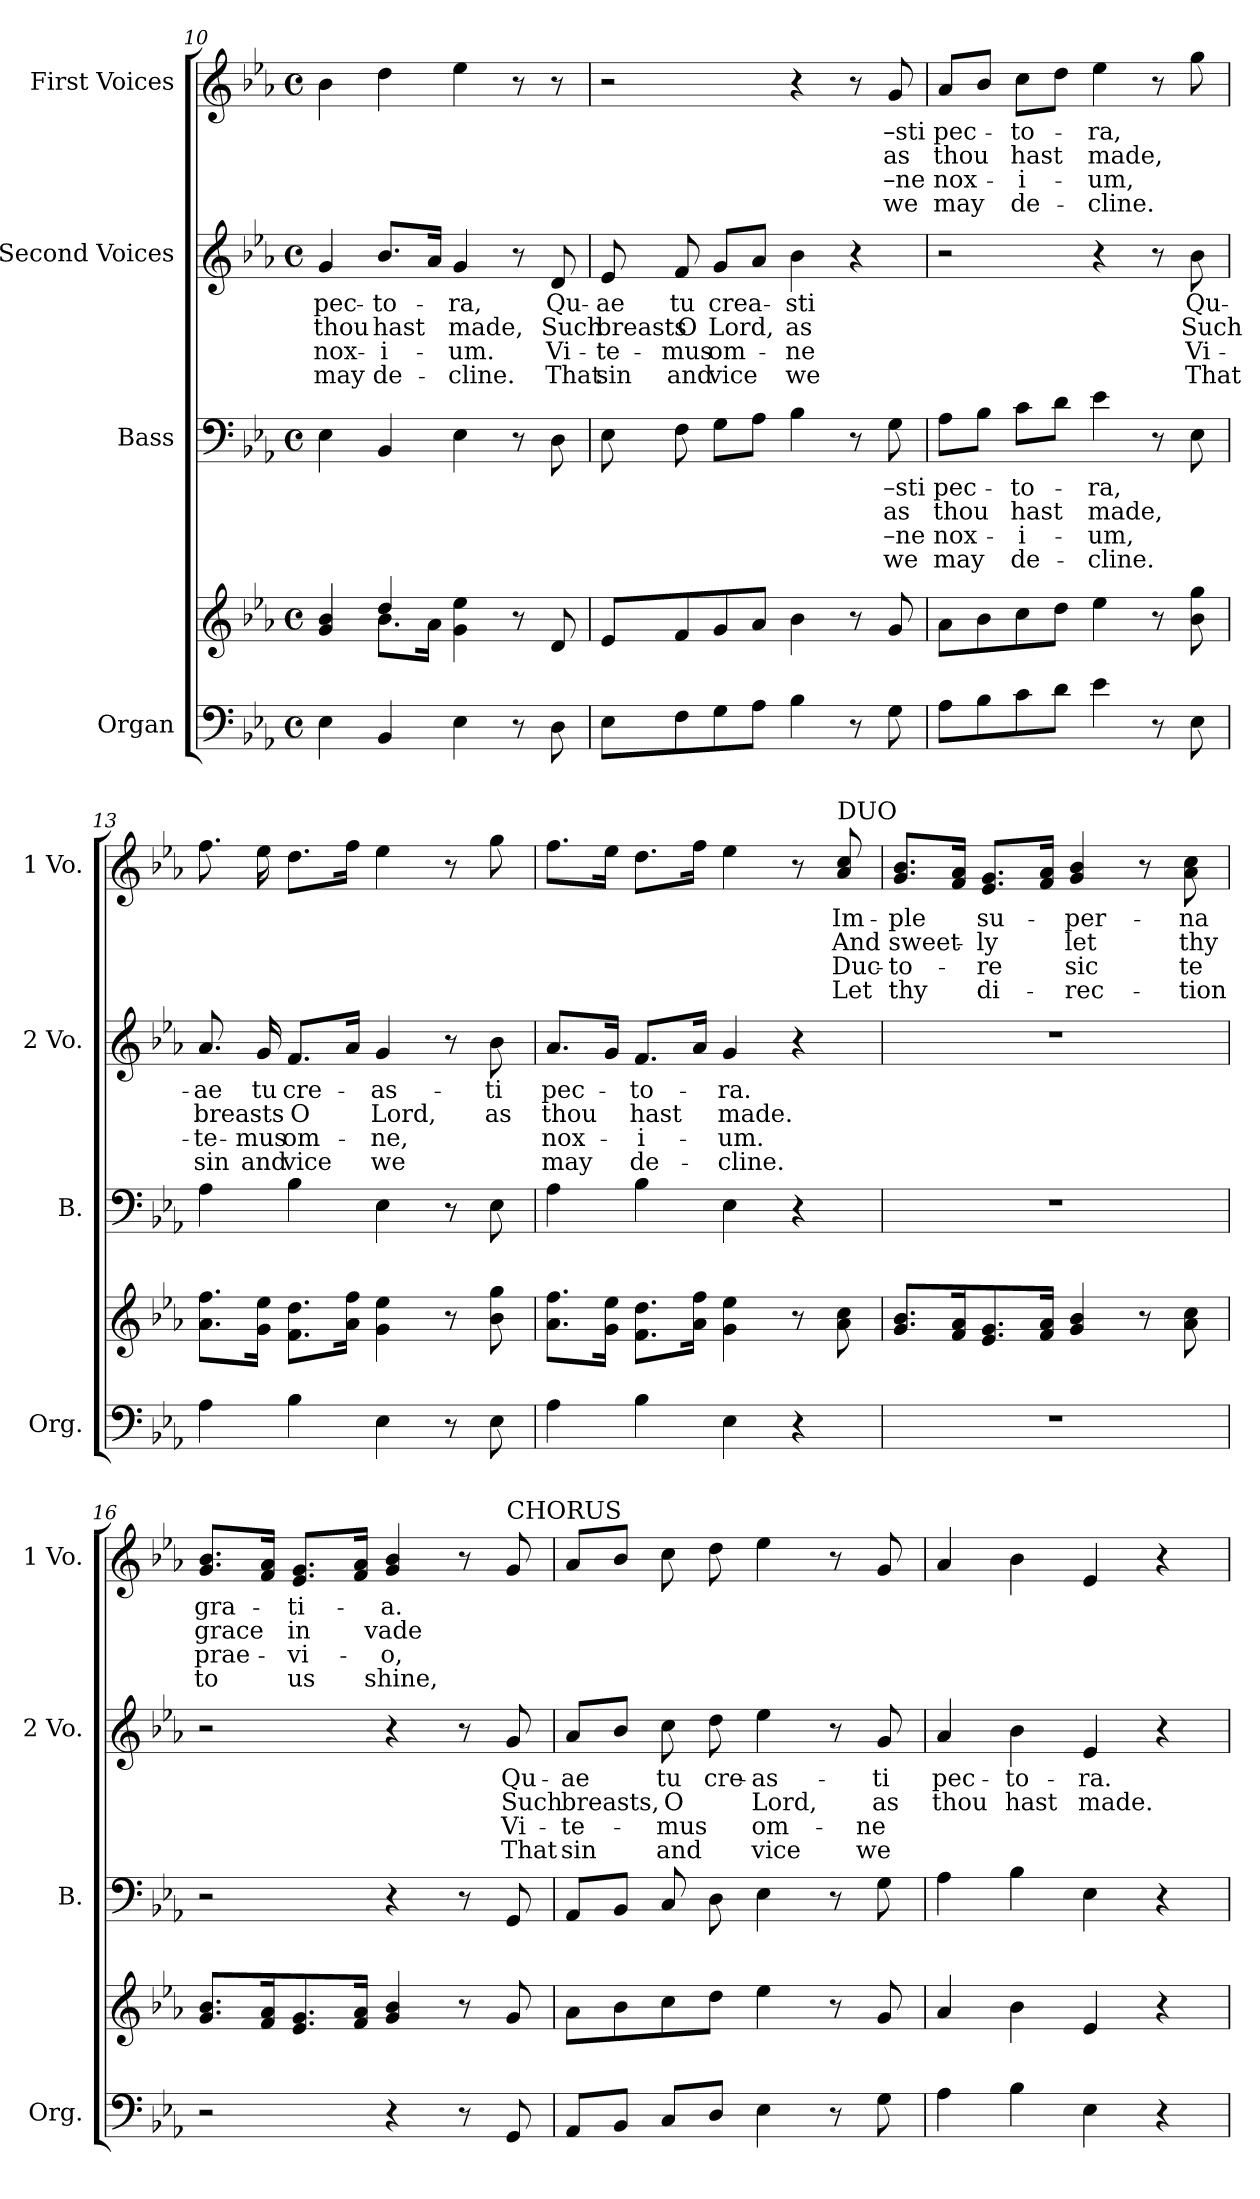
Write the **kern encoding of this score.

**kern	**kern	**kern	**text	**text	**text	**text	**kern	**text	**text	**text	**text	**kern	**text	**text	**text	**text
*part4	*part4	*part3	*part3	*part3	*part3	*part3	*part2	*part2	*part2	*part2	*part2	*part1	*part1	*part1	*part1	*part1
*staff5	*staff4	*staff3	*staff3	*staff3	*staff3	*staff3	*staff2	*staff2	*staff2	*staff2	*staff2	*staff1	*staff1	*staff1	*staff1	*staff1
*I"Organ	*	*I"Bass	*	*	*	*	*I"Second Voices	*	*	*	*	*I"First Voices	*	*	*	*
*I'Org.	*	*I'B.	*	*	*	*	*I'2 Vo.	*	*	*	*	*I'1 Vo.	*	*	*	*
!!LO:PB:g=z
*clefF4	*clefG2	*clefF4	*	*	*	*	*clefG2	*	*	*	*	*clefG2	*	*	*	*
*k[b-e-a-]	*k[b-e-a-]	*k[b-e-a-]	*	*	*	*	*k[b-e-a-]	*	*	*	*	*k[b-e-a-]	*	*	*	*
*M4/4	*M4/4	*M4/4	*	*	*	*	*M4/4	*	*	*	*	*M4/4	*	*	*	*
*met(c)	*met(c)	*met(c)	*	*	*	*	*met(c)	*	*	*	*	*met(c)	*	*	*	*
=10	=10	=10	=10	=10	=10	=10	=10	=10	=10	=10	=10	=10	=10	=10	=10	=10
*	*^	*	*	*	*	*	*	*	*	*	*	*	*	*	*	*
!	!	!	!	!	!	!	!	!	!LO:LY:b	!LO:LY:b	!LO:LY:b	!LO:LY:b	!	!	!	!	!
4E-\	4g/ 4b-/	4ryy	4E-\	.	.	.	.	4g/	pec-	thou	nox-	may	4b-\	.	.	.	.
!	!	!	!	!	!	!	!	!	!LO:LY:b	!LO:LY:b	!LO:LY:b	!LO:LY:b	!	!	!	!	!
4BB-/	4dd/	8.b-\L	4BB-/	.	.	.	.	8.b-/L	-to-	hast	-i-	de-	4dd\	.	.	.	.
.	.	16a-\Jk	.	.	.	.	.	16a-/Jk	.	.	.	.	.	.	.	.	.
!	!	!	!	!	!	!	!	!	!LO:LY:b	!LO:LY:b	!LO:LY:b	!LO:LY:b	!	!	!	!	!
4E-\	4g\ 4ee-\	2ryy	4E-\	.	.	.	.	4g/	-ra,	made,	-um.	-cline.	4ee-\	.	.	.	.
8r	8r	.	8r	.	.	.	.	8r	.	.	.	.	8r	.	.	.	.
!	!	!	!	!	!	!	!	!	!LO:LY:b	!LO:LY:b	!LO:LY:b	!LO:LY:b	!	!	!	!	!
8D\	8d/	.	8D\	.	.	.	.	8d/	Qu-	Such	Vi-	That	8r	.	.	.	.
*	*v	*v	*	*	*	*	*	*	*	*	*	*	*	*	*	*	*
=11	=11	=11	=11	=11	=11	=11	=11	=11	=11	=11	=11	=11	=11	=11	=11	=11
!	!	!	!	!	!	!	!	!LO:LY:b	!LO:LY:b	!LO:LY:b	!LO:LY:b	!	!	!	!	!
8E-\L	8e-/L	8E-\	.	.	.	.	8e-/	-ae	breasts	-te-	sin	2r	.	.	.	.
!	!	!	!	!	!	!	!	!LO:LY:b	!LO:LY:b	!LO:LY:b	!LO:LY:b	!	!	!	!	!
8F\	8f/	8F\	.	.	.	.	8f/	tu	O	-mus	and	.	.	.	.	.
!	!	!	!	!	!	!	!	!LO:LY:b	!LO:LY:b	!LO:LY:b	!LO:LY:b	!	!	!	!	!
8G\	8g/	8G\L	.	.	.	.	8g/L	crea-	Lord,	om-	vice	.	.	.	.	.
8A-\J	8a-/J	8A-\J	.	.	.	.	8a-/J	.	.	.	.	.	.	.	.	.
!	!	!	!	!	!	!	!	!LO:LY:b	!LO:LY:b	!LO:LY:b	!LO:LY:b	!	!	!	!	!
4B-\	4b-\	4B-\	.	.	.	.	4b-\	-sti	as	-ne	we	4r	.	.	.	.
8r	8r	8r	.	.	.	.	4r	.	.	.	.	8r	.	.	.	.
!	!	!	!LO:LY:b	!LO:LY:b	!LO:LY:b	!LO:LY:b	!	!	!	!	!	!	!LO:LY:b	!LO:LY:b	!LO:LY:b	!LO:LY:b
8G\	8g/	8G\	–sti	as	–ne	we	.	.	.	.	.	8g/	–sti	as	–ne	we
=12	=12	=12	=12	=12	=12	=12	=12	=12	=12	=12	=12	=12	=12	=12	=12	=12
!	!	!	!LO:LY:b	!LO:LY:b	!LO:LY:b	!LO:LY:b	!	!	!	!	!	!	!LO:LY:b	!LO:LY:b	!LO:LY:b	!LO:LY:b
8A-\L	8a-\L	8A-\L	pec-	thou	nox-	may	2r	.	.	.	.	8a-/L	pec-	thou	nox-	may
8B-\	8b-\	8B-\J	.	.	.	.	.	.	.	.	.	8b-/J	.	.	.	.
!	!	!	!LO:LY:b	!LO:LY:b	!LO:LY:b	!LO:LY:b	!	!	!	!	!	!	!LO:LY:b	!LO:LY:b	!LO:LY:b	!LO:LY:b
8c\	8cc\	8c\L	-to-	hast	-i-	de-	.	.	.	.	.	8cc\L	-to-	hast	-i-	de-
8d\J	8dd\J	8d\J	.	.	.	.	.	.	.	.	.	8dd\J	.	.	.	.
!	!	!	!LO:LY:b	!LO:LY:b	!LO:LY:b	!LO:LY:b	!	!	!	!	!	!	!LO:LY:b	!LO:LY:b	!LO:LY:b	!LO:LY:b
4e-\	4ee-\	4e-\	-ra,	made,	-um,	-cline.	4r	.	.	.	.	4ee-\	-ra,	made,	-um,	-cline.
8r	8r	8r	.	.	.	.	8r	.	.	.	.	8r	.	.	.	.
!	!	!	!	!	!	!	!	!LO:LY:b	!LO:LY:b	!LO:LY:b	!LO:LY:b	!	!	!	!	!
8E-\	8b-\ 8gg\	8E-\	.	.	.	.	8b-\	Qu-	Such	Vi-	That	8gg\	.	.	.	.
=13	=13	=13	=13	=13	=13	=13	=13	=13	=13	=13	=13	=13	=13	=13	=13	=13
!	!	!	!	!	!	!	!	!LO:LY:b	!LO:LY:b	!LO:LY:b	!LO:LY:b	!	!	!	!	!
4A-\	8.a-\ 8.ff\L	4A-\	.	.	.	.	8.a-/	-ae	breasts	-te-	sin	8.ff\	.	.	.	.
!	!	!	!	!	!	!	!	!LO:LY:b	!	!LO:LY:b	!LO:LY:b	!	!	!	!	!
.	16g\ 16ee-\Jk	.	.	.	.	.	16g/	tu	.	-mus	and	16ee-\	.	.	.	.
!	!	!	!	!	!	!	!	!LO:LY:b	!LO:LY:b	!LO:LY:b	!LO:LY:b	!	!	!	!	!
4B-\	8.f\ 8.dd\L	4B-\	.	.	.	.	8.f/L	cre-	O	om-	vice	8.dd\L	.	.	.	.
.	16a-\ 16ff\Jk	.	.	.	.	.	16a-/Jk	.	.	.	.	16ff\Jk	.	.	.	.
!	!	!	!	!	!	!	!	!LO:LY:b	!LO:LY:b	!LO:LY:b	!LO:LY:b	!	!	!	!	!
4E-\	4g\ 4ee-\	4E-\	.	.	.	.	4g/	-as-	Lord,	-ne,	we	4ee-\	.	.	.	.
8r	8r	8r	.	.	.	.	8r	.	.	.	.	8r	.	.	.	.
!	!	!	!	!	!	!	!	!LO:LY:b	!LO:LY:b	!	!	!	!	!	!	!
8E-\	8b-\ 8gg\	8E-\	.	.	.	.	8b-\	-ti	as	.	.	8gg\	.	.	.	.
!!LO:LB:g=z
=14	=14	=14	=14	=14	=14	=14	=14	=14	=14	=14	=14	=14	=14	=14	=14	=14
!	!	!	!	!	!	!	!	!LO:LY:b	!LO:LY:b	!LO:LY:b	!LO:LY:b	!	!	!	!	!
4A-\	8.a-\ 8.ff\L	4A-\	.	.	.	.	8.a-/L	pec-	thou	nox-	may	8.ff\L	.	.	.	.
.	16g\ 16ee-\Jk	.	.	.	.	.	16g/Jk	.	.	.	.	16ee-\Jk	.	.	.	.
!	!	!	!	!	!	!	!	!LO:LY:b	!LO:LY:b	!LO:LY:b	!LO:LY:b	!	!	!	!	!
4B-\	8.f\ 8.dd\L	4B-\	.	.	.	.	8.f/L	-to-	hast	-i-	de-	8.dd\L	.	.	.	.
.	16a-\ 16ff\Jk	.	.	.	.	.	16a-/Jk	.	.	.	.	16ff\Jk	.	.	.	.
!	!	!	!	!	!	!	!	!LO:LY:b	!LO:LY:b	!LO:LY:b	!LO:LY:b	!	!	!	!	!
4E-\	4g\ 4ee-\	4E-\	.	.	.	.	4g/	-ra.	made.	-um.	-cline.	4ee-\	.	.	.	.
4r	8r	4r	.	.	.	.	4r	.	.	.	.	8r	.	.	.	.
!	!	!	!	!	!	!	!	!	!	!	!	!LO:TX:a:t=DUO	!	!	!	!
!	!	!	!	!	!	!	!	!	!	!	!	!	!LO:LY:b	!LO:LY:b	!LO:LY:b	!LO:LY:b
.	8a-\ 8cc\	.	.	.	.	.	.	.	.	.	.	8a-/ 8cc/	Im-	And	Duc-	Let
=15	=15	=15	=15	=15	=15	=15	=15	=15	=15	=15	=15	=15	=15	=15	=15	=15
!	!	!	!	!	!	!	!	!	!	!	!	!	!LO:LY:b	!LO:LY:b	!LO:LY:b	!LO:LY:b
1r	8.g/ 8.b-/L	1r	.	.	.	.	1r	.	.	.	.	8.g/ 8.b-/L	-ple	sweet-	-to-	thy
.	16f/ 16a-/K	.	.	.	.	.	.	.	.	.	.	16f/ 16a-/Jk	.	.	.	.
!	!	!	!	!	!	!	!	!	!	!	!	!	!LO:LY:b	!LO:LY:b	!LO:LY:b	!LO:LY:b
.	8.e-/ 8.g/	.	.	.	.	.	.	.	.	.	.	8.e-/ 8.g/L	su-	-ly	-re	di-
.	16f/ 16a-/Jk	.	.	.	.	.	.	.	.	.	.	16f/ 16a-/Jk	.	.	.	.
!	!	!	!	!	!	!	!	!	!	!	!	!	!LO:LY:b	!LO:LY:b	!LO:LY:b	!LO:LY:b
.	4g/ 4b-/	.	.	.	.	.	.	.	.	.	.	4g/ 4b-/	-per-	let	sic	-rec-
.	8r	.	.	.	.	.	.	.	.	.	.	8r	.	.	.	.
!	!	!	!	!	!	!	!	!	!	!	!	!	!LO:LY:b	!LO:LY:b	!LO:LY:b	!LO:LY:b
.	8a-\ 8cc\	.	.	.	.	.	.	.	.	.	.	8a-\ 8cc\	-na	thy	te	-tion
=16	=16	=16	=16	=16	=16	=16	=16	=16	=16	=16	=16	=16	=16	=16	=16	=16
!	!	!	!	!	!	!	!	!	!	!	!	!	!LO:LY:b	!LO:LY:b	!LO:LY:b	!LO:LY:b
2r	8.g/ 8.b-/L	2r	.	.	.	.	2r	.	.	.	.	8.g/ 8.b-/L	gra-	grace	prae-	to
.	16f/ 16a-/K	.	.	.	.	.	.	.	.	.	.	16f/ 16a-/Jk	.	.	.	.
!	!	!	!	!	!	!	!	!	!	!	!	!	!LO:LY:b	!LO:LY:b	!LO:LY:b	!LO:LY:b
.	8.e-/ 8.g/	.	.	.	.	.	.	.	.	.	.	8.e-/ 8.g/L	-ti-	in	-vi-	us
.	16f/ 16a-/Jk	.	.	.	.	.	.	.	.	.	.	16f/ 16a-/Jk	.	.	.	.
!	!	!	!	!	!	!	!	!	!	!	!	!	!LO:LY:b	!LO:LY:b	!LO:LY:b	!LO:LY:b
4r	4g/ 4b-/	4r	.	.	.	.	4r	.	.	.	.	4g/ 4b-/	-a.	vade	-o,	shine,
8r	8r	8r	.	.	.	.	8r	.	.	.	.	8r	.	.	.	.
!	!	!	!	!	!	!	!	!	!	!	!	!LO:TX:a:t=CHORUS	!	!	!	!
!	!	!	!	!	!	!	!	!LO:LY:b	!LO:LY:b	!LO:LY:b	!LO:LY:b	!	!	!	!	!
8GG/	8g/	8GG/	.	.	.	.	8g/	Qu-	Such	Vi-	That	8g/	.	.	.	.
=17	=17	=17	=17	=17	=17	=17	=17	=17	=17	=17	=17	=17	=17	=17	=17	=17
!	!	!	!	!	!	!	!	!LO:LY:b	!LO:LY:b	!LO:LY:b	!LO:LY:b	!	!	!	!	!
8AA-/L	8a-\L	8AA-/L	.	.	.	.	8a-/L	-ae	breasts,	-te-	sin	8a-/L	.	.	.	.
8BB-/J	8b-\	8BB-/J	.	.	.	.	8b-/J	.	.	.	.	8b-/J	.	.	.	.
!	!	!	!	!	!	!	!	!LO:LY:b	!LO:LY:b	!LO:LY:b	!LO:LY:b	!	!	!	!	!
8C/L	8cc\	8C/	.	.	.	.	8cc\	tu	O	-mus	and	8cc\	.	.	.	.
!	!	!	!	!	!	!	!	!LO:LY:b	!	!	!	!	!	!	!	!
8D/J	8dd\J	8D\	.	.	.	.	8dd\	cre-	.	.	.	8dd\	.	.	.	.
!	!	!	!	!	!	!	!	!LO:LY:b	!LO:LY:b	!LO:LY:b	!LO:LY:b	!	!	!	!	!
4E-\	4ee-\	4E-\	.	.	.	.	4ee-\	-as-	Lord,	om-	vice	4ee-\	.	.	.	.
8r	8r	8r	.	.	.	.	8r	.	.	.	.	8r	.	.	.	.
!	!	!	!	!	!	!	!	!LO:LY:b	!LO:LY:b	!LO:LY:b	!LO:LY:b	!	!	!	!	!
8G\	8g/	8G\	.	.	.	.	8g/	-ti	as	-ne	we	8g/	.	.	.	.
=18	=18	=18	=18	=18	=18	=18	=18	=18	=18	=18	=18	=18	=18	=18	=18	=18
!	!	!	!	!	!	!	!	!LO:LY:b	!LO:LY:b	!	!	!	!	!	!	!
4A-\	4a-/	4A-\	.	.	.	.	4a-/	pec-	thou	.	.	4a-/	.	.	.	.
!	!	!	!	!	!	!	!	!LO:LY:b	!LO:LY:b	!	!	!	!	!	!	!
4B-\	4b-\	4B-\	.	.	.	.	4b-\	-to-	hast	.	.	4b-\	.	.	.	.
!	!	!	!	!	!	!	!	!LO:LY:b	!LO:LY:b	!	!	!	!	!	!	!
4E-\	4e-/	4E-\	.	.	.	.	4e-/	-ra.	made.	.	.	4e-/	.	.	.	.
4r	4r	4r	.	.	.	.	4r	.	.	.	.	4r	.	.	.	.
=	=	=	=	=	=	=	=	=	=	=	=	=	=	=	=	=
*-	*-	*-	*-	*-	*-	*-	*-	*-	*-	*-	*-	*-	*-	*-	*-	*-
